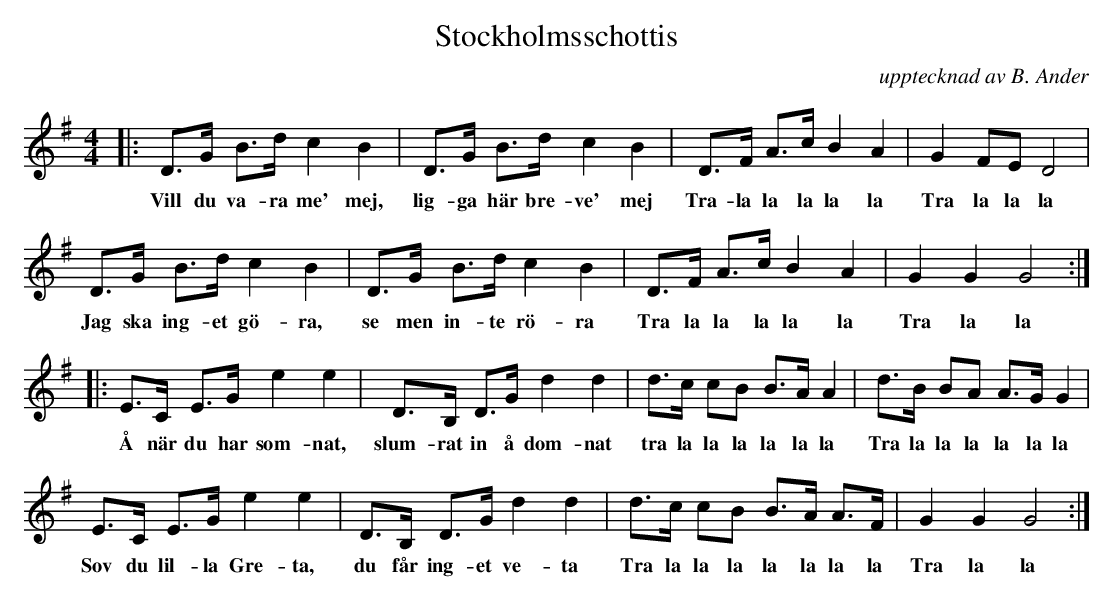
X:1
T:Stockholmsschottis
C:upptecknad av B. Ander
Q:1/4=142
L:1/8
M:4/4
K:G
|: D>G B>d c2 B2 | D>G B>d c2 B2 | D>F A>c B2 A2 | G2 FE D4 |
w:Vill du va-ra me' mej, lig-ga här bre-ve' mej Tra-la la la la la Tra la la la
D>G B>d c2 B2 | D>G B>d c2 B2 | D>F A>c B2 A2 | G2 G2 G4 :|
w:Jag ska ing-et gö-ra, se men in-te rö-ra Tra la la la la la Tra la la la
|: E>C E>G e2 e2 | D>B, D>G d2 d2 | d>c cB B>A A2 | d>B BA A>G G2 |
w:Å när du har som-nat, slum-rat in å dom-nat tra la la la la la la Tra la la la la la la
E>C E>G e2 e2 | D>B, D>G d2 d2 | d>c cB B>A A>F | G2 G2 G4 :|
w:Sov du lil-la Gre-ta, du får ing-et ve-ta Tra la la la la la la la Tra la la
